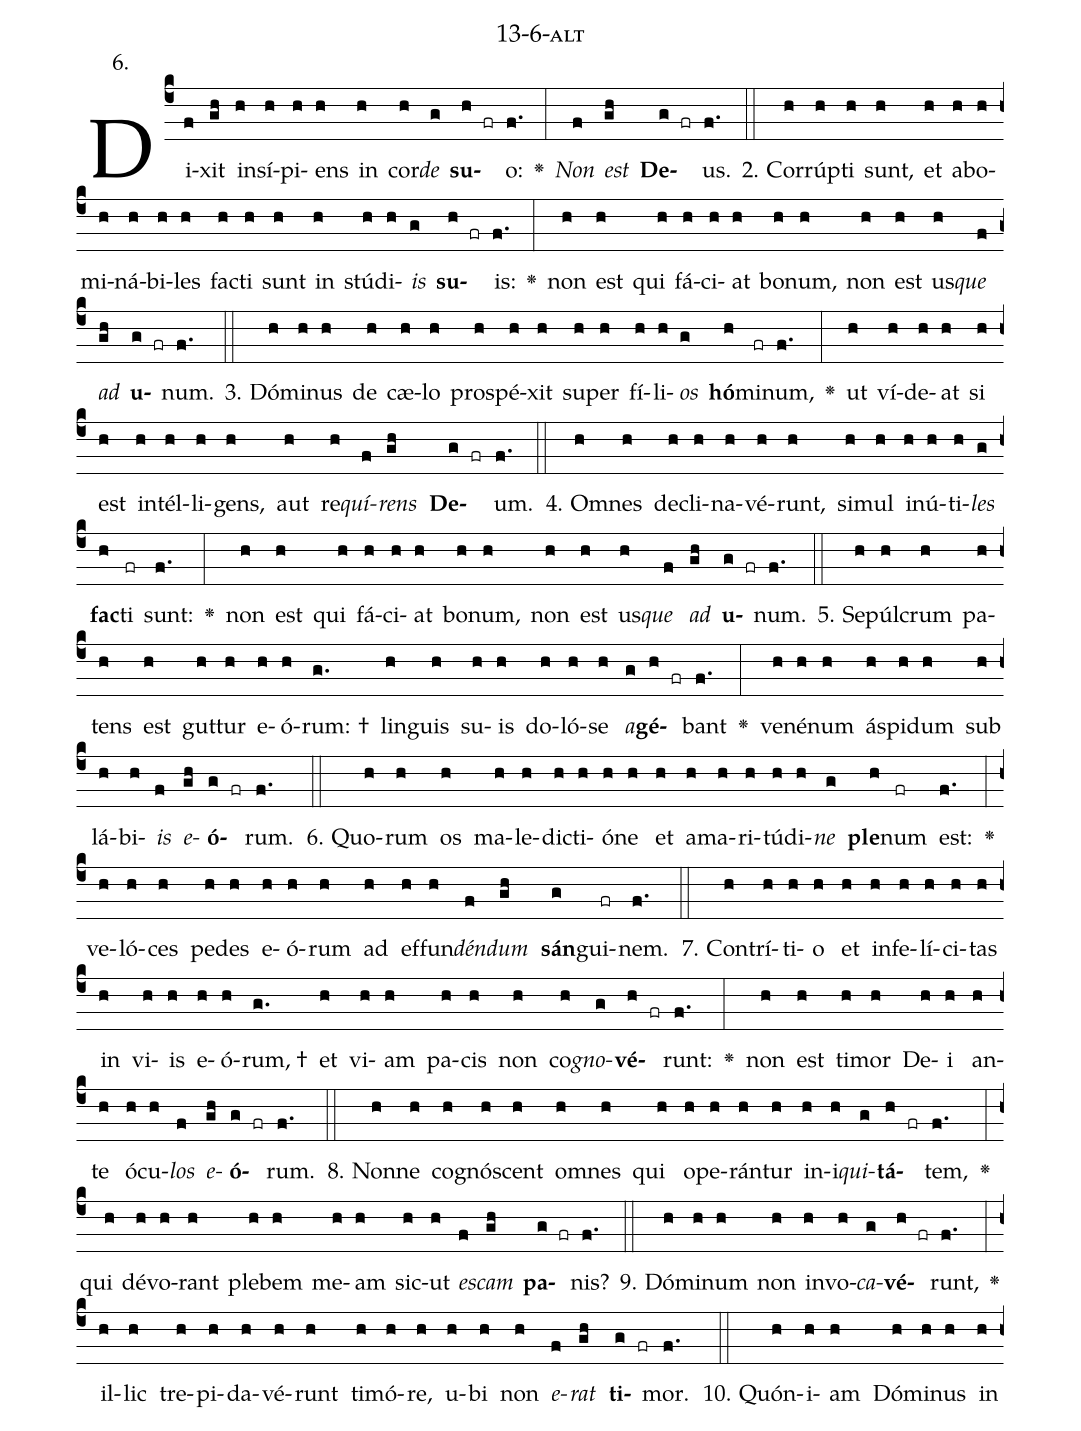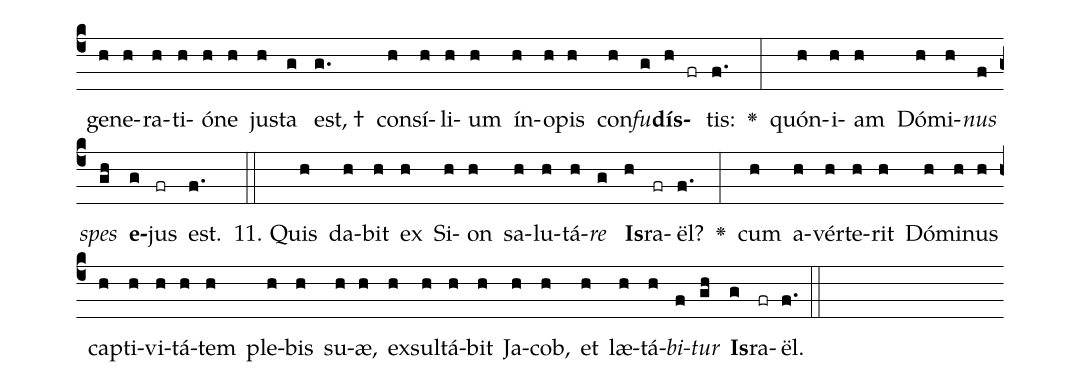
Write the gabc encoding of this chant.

name: 13-6-alt;
annotation: 6.;
%%
(c4)Di(f)xit(gh) in(h)sí(h)pi(h)ens(h) in(h) cor(h)<i>de</i>(g) <b>su</b>(h fr)o:(f.) <v>\greheightstar</v>(:) <i>Non</i>(f) <i>est</i>(gh) <b>De</b>(g fr)us.(f.) (::)
2. Cor(h)rúp(h)ti(h) sunt,(h) et(h) ab(h)o(h)mi(h)ná(h)bi(h)les(h) fac(h)ti(h) sunt(h) in(h) stú(h)di(h)<i>is</i>(g) <b>su</b>(h fr)is:(f.) <v>\greheightstar</v>(:) non(h) est(h) qui(h) fá(h)ci(h)at(h) bo(h)num,(h) non(h) est(h) us(h)<i>que</i>(f) <i>ad</i>(gh) <b>u</b>(g fr)num.(f.) (::)
3. Dó(h)mi(h)nus(h) de(h) cæ(h)lo(h) pro(h)spé(h)xit(h) su(h)per(h) fí(h)li(h)<i>os</i>(g) <b>hó</b>(h)mi(fr)num,(f.) <v>\greheightstar</v>(:) ut(h) ví(h)de(h)at(h) si(h) est(h) in(h)tél(h)li(h)gens,(h) aut(h) re(h)<i>quí</i>(f)<i>rens</i>(gh) <b>De</b>(g fr)um.(f.) (::)
4. Om(h)nes(h) de(h)cli(h)na(h)vé(h)runt,(h) si(h)mul(h) in(h)ú(h)ti(h)<i>les</i>(g) <b>fac</b>(h)ti(fr) sunt:(f.) <v>\greheightstar</v>(:) non(h) est(h) qui(h) fá(h)ci(h)at(h) bo(h)num,(h) non(h) est(h) us(h)<i>que</i>(f) <i>ad</i>(gh) <b>u</b>(g fr)num.(f.) (::)
5. Se(h)púl(h)crum(h) pa(h)tens(h) est(h) gut(h)tur(h) e(h)ó(h)rum: †(g.) lin(h)guis(h) su(h)is(h) do(h)ló(h)se(h) <i>a</i>(g)<b>gé</b>(h fr)bant(f.) <v>\greheightstar</v>(:) ve(h)né(h)num(h) ás(h)pi(h)dum(h) sub(h) lá(h)bi(h)<i>is</i>(f) <i>e</i>(gh)<b>ó</b>(g fr)rum.(f.) (::)
6. Quo(h)rum(h) os(h) ma(h)le(h)dic(h)ti(h)ó(h)ne(h) et(h) a(h)ma(h)ri(h)tú(h)di(h)<i>ne</i>(g) <b>ple</b>(h)num(fr) est:(f.) <v>\greheightstar</v>(:) ve(h)ló(h)ces(h) pe(h)des(h) e(h)ó(h)rum(h) ad(h) ef(h)fun(h)<i>dén</i>(f)<i>dum</i>(gh) <b>sán</b>(g)gui(fr)nem.(f.) (::)
7. Con(h)trí(h)ti(h)o(h) et(h) in(h)fe(h)lí(h)ci(h)tas(h) in(h) vi(h)is(h) e(h)ó(h)rum, †(g.) et(h) vi(h)am(h) pa(h)cis(h) non(h) co(h)<i>gno</i>(g)<b>vé</b>(h fr)runt:(f.) <v>\greheightstar</v>(:) non(h) est(h) ti(h)mor(h) De(h)i(h) an(h)te(h) ó(h)cu(h)<i>los</i>(f) <i>e</i>(gh)<b>ó</b>(g fr)rum.(f.) (::)
8. Non(h)ne(h) co(h)gnó(h)scent(h) om(h)nes(h) qui(h) o(h)pe(h)rán(h)tur(h) in(h)i(h)<i>qui</i>(g)<b>tá</b>(h fr)tem,(f.) <v>\greheightstar</v>(:) qui(h) dé(h)vo(h)rant(h) ple(h)bem(h) me(h)am(h) sic(h)ut(h) <i>es</i>(f)<i>cam</i>(gh) <b>pa</b>(g fr)nis?(f.) (::)
9. Dó(h)mi(h)num(h) non(h) in(h)vo(h)<i>ca</i>(g)<b>vé</b>(h fr)runt,(f.) <v>\greheightstar</v>(:) il(h)lic(h) tre(h)pi(h)da(h)vé(h)runt(h) ti(h)mó(h)re,(h) u(h)bi(h) non(h) <i>e</i>(f)<i>rat</i>(gh) <b>ti</b>(g fr)mor.(f.) (::)
10. Quón(h)i(h)am(h) Dó(h)mi(h)nus(h) in(h) ge(h)ne(h)ra(h)ti(h)ó(h)ne(h) jus(h)ta(g) est, †(g.) con(h)sí(h)li(h)um(h) ín(h)o(h)pis(h) con(h)<i>fu</i>(g)<b>dís</b>(h fr)tis:(f.) <v>\greheightstar</v>(:) quón(h)i(h)am(h) Dó(h)mi(h)<i>nus</i>(f) <i>spes</i>(gh) <b>e</b>(g)jus(fr) est.(f.) (::)
11. Quis(h) da(h)bit(h) ex(h) Si(h)on(h) sa(h)lu(h)tá(h)<i>re</i>(g) <b>Is</b>(h)ra(fr)ël?(f.) <v>\greheightstar</v>(:) cum(h) a(h)vér(h)te(h)rit(h) Dó(h)mi(h)nus(h) cap(h)ti(h)vi(h)tá(h)tem(h) ple(h)bis(h) su(h)æ,(h) ex(h)sul(h)tá(h)bit(h) Ja(h)cob,(h) et(h) læ(h)tá(h)<i>bi</i>(f)<i>tur</i>(gh) <b>Is</b>(g)ra(fr)ël.(f.) (::)
